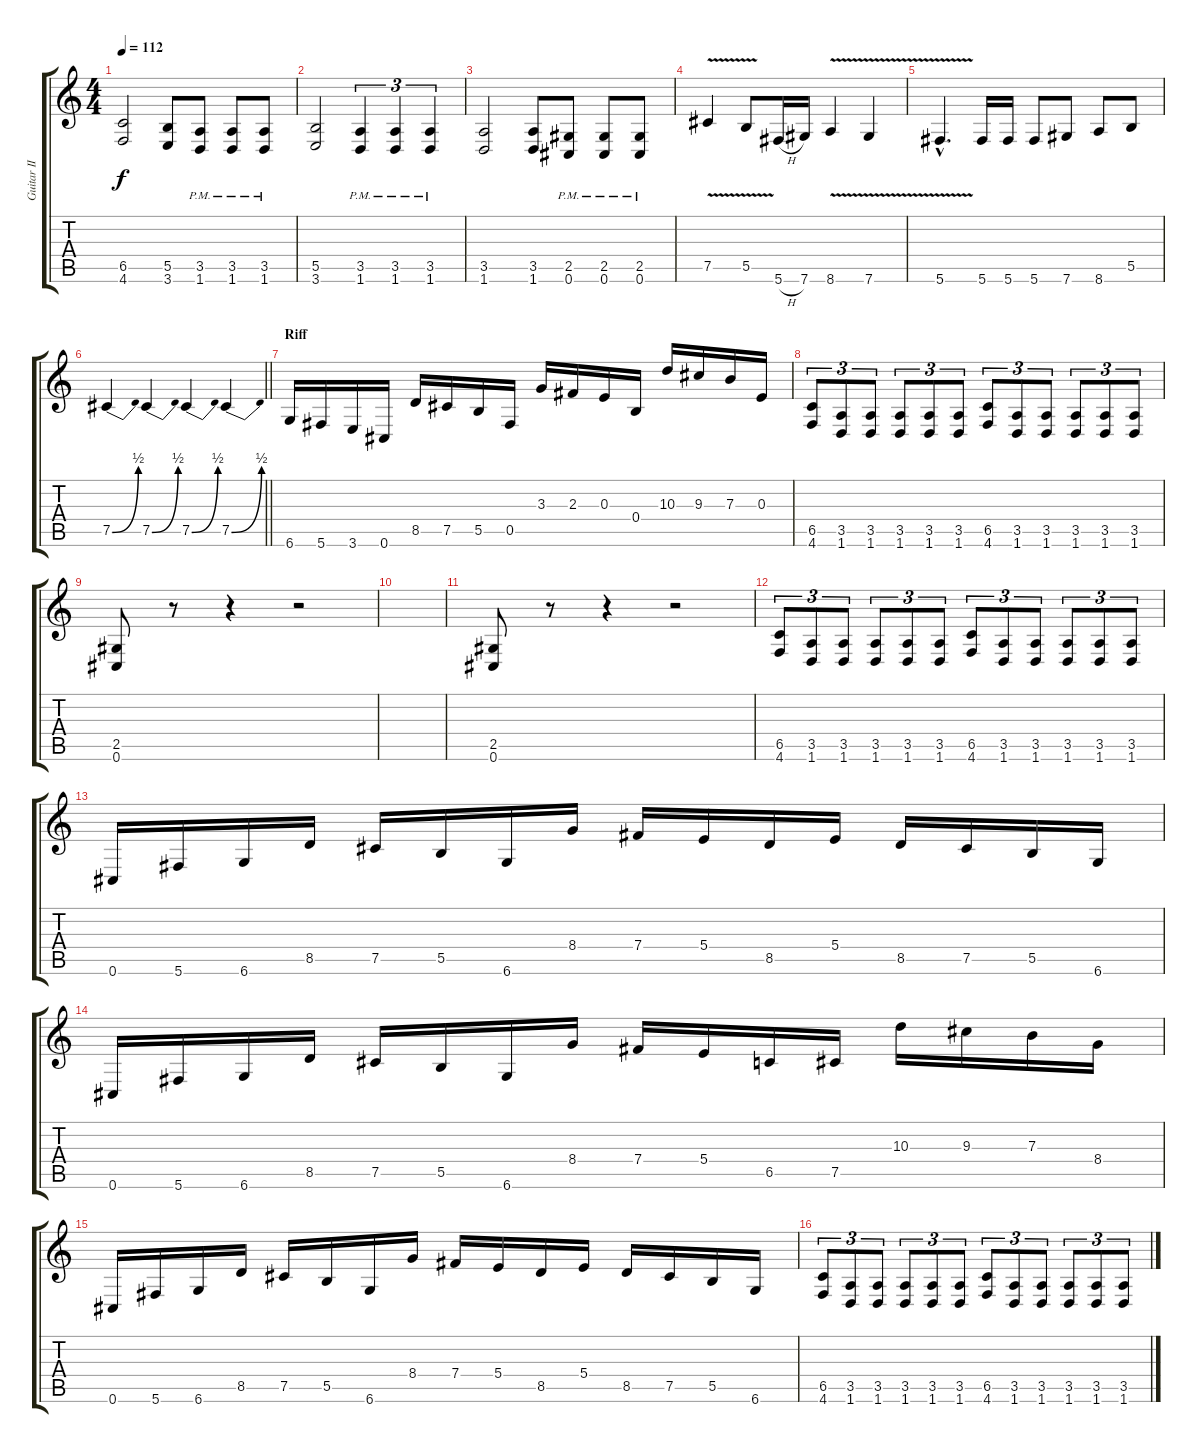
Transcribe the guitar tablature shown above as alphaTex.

\track ("Guitar II" "Guitar II") {instrument distortionguitar}
\staff {score tabs}
\tuning (Db4 Ab3 E3 B2 Gb2 Db2) {hide}
\ts (4 4)
\tempo 112
\clef g2
\ks c
(6.5 4.6).2{dy f} (5.5 3.6).8 (3.5{pm} 1.6{pm}).8 (3.5{pm} 1.6{pm}).8 (3.5{pm} 1.6{pm}).8 |
(5.5 3.6).2 (3.5{pm} 1.6{pm}).4{tu (3 2)} (3.5{pm} 1.6{pm}).4{tu (3 2)} (3.5{pm} 1.6{pm}).4{tu (3 2)} |
(3.5 1.6).2 (3.5 1.6).8 (2.5{pm} 0.6{pm}).8 (2.5{pm} 0.6{pm}).8 (2.5{pm} 0.6{pm}).8 |
7.5{v}.4 5.5{v}.8 5.6{h}.16 7.6.16 8.6{v}.4 7.6{v}.4 |
5.6{v hac}.4{d} 5.6.16 5.6.16 5.6.8 7.6.8 8.6.8 5.5.8 |
\barLineRight lightlight
7.5{be (bend 0 0 60 2)}.4 7.5{be (bend 0 0 60 2)}.4 7.5{be (bend 0 0 60 2)}.4 7.5{be (bend 0 0 60 2)}.4 |
\section ("" "Riff")
6.6.16 5.6.16 3.6.16 0.6.16 8.5.16 7.5.16 5.5.16 0.5.16 3.3.16 2.3.16 0.3.16 0.4.16 10.3.16 9.3.16 7.3.16 0.3.16 |
(6.5 4.6).8{tu (3 2)} (3.5 1.6).8{tu (3 2)} (3.5 1.6).8{tu (3 2)} (3.5 1.6).8{tu (3 2)} (3.5 1.6).8{tu (3 2)} (3.5 1.6).8{tu (3 2)} (6.5 4.6).8{tu (3 2)} (3.5 1.6).8{tu (3 2)} (3.5 1.6).8{tu (3 2)} (3.5 1.6).8{tu (3 2)} (3.5 1.6).8{tu (3 2)} (3.5 1.6).8{tu (3 2)} |
(2.5 0.6).8 r.8 r.4 r.2 |
|
(2.5 0.6).8 r.8 r.4 r.2 |
(6.5 4.6).8{tu (3 2)} (3.5 1.6).8{tu (3 2)} (3.5 1.6).8{tu (3 2)} (3.5 1.6).8{tu (3 2)} (3.5 1.6).8{tu (3 2)} (3.5 1.6).8{tu (3 2)} (6.5 4.6).8{tu (3 2)} (3.5 1.6).8{tu (3 2)} (3.5 1.6).8{tu (3 2)} (3.5 1.6).8{tu (3 2)} (3.5 1.6).8{tu (3 2)} (3.5 1.6).8{tu (3 2)} |
0.6.16 5.6.16 6.6.16 8.5.16 7.5.16 5.5.16 6.6.16 8.4.16 7.4.16 5.4.16 8.5.16 5.4.16 8.5.16 7.5.16 5.5.16 6.6.16 |
0.6.16 5.6.16 6.6.16 8.5.16 7.5.16 5.5.16 6.6.16 8.4.16 7.4.16 5.4.16 6.5.16 7.5.16 10.3.16 9.3.16 7.3.16 8.4.16 |
0.6.16 5.6.16 6.6.16 8.5.16 7.5.16 5.5.16 6.6.16 8.4.16 7.4.16 5.4.16 8.5.16 5.4.16 8.5.16 7.5.16 5.5.16 6.6.16 |
(6.5 4.6).8{tu (3 2)} (3.5 1.6).8{tu (3 2)} (3.5 1.6).8{tu (3 2)} (3.5 1.6).8{tu (3 2)} (3.5 1.6).8{tu (3 2)} (3.5 1.6).8{tu (3 2)} (6.5 4.6).8{tu (3 2)} (3.5 1.6).8{tu (3 2)} (3.5 1.6).8{tu (3 2)} (3.5 1.6).8{tu (3 2)} (3.5 1.6).8{tu (3 2)} (3.5 1.6).8{tu (3 2)}
